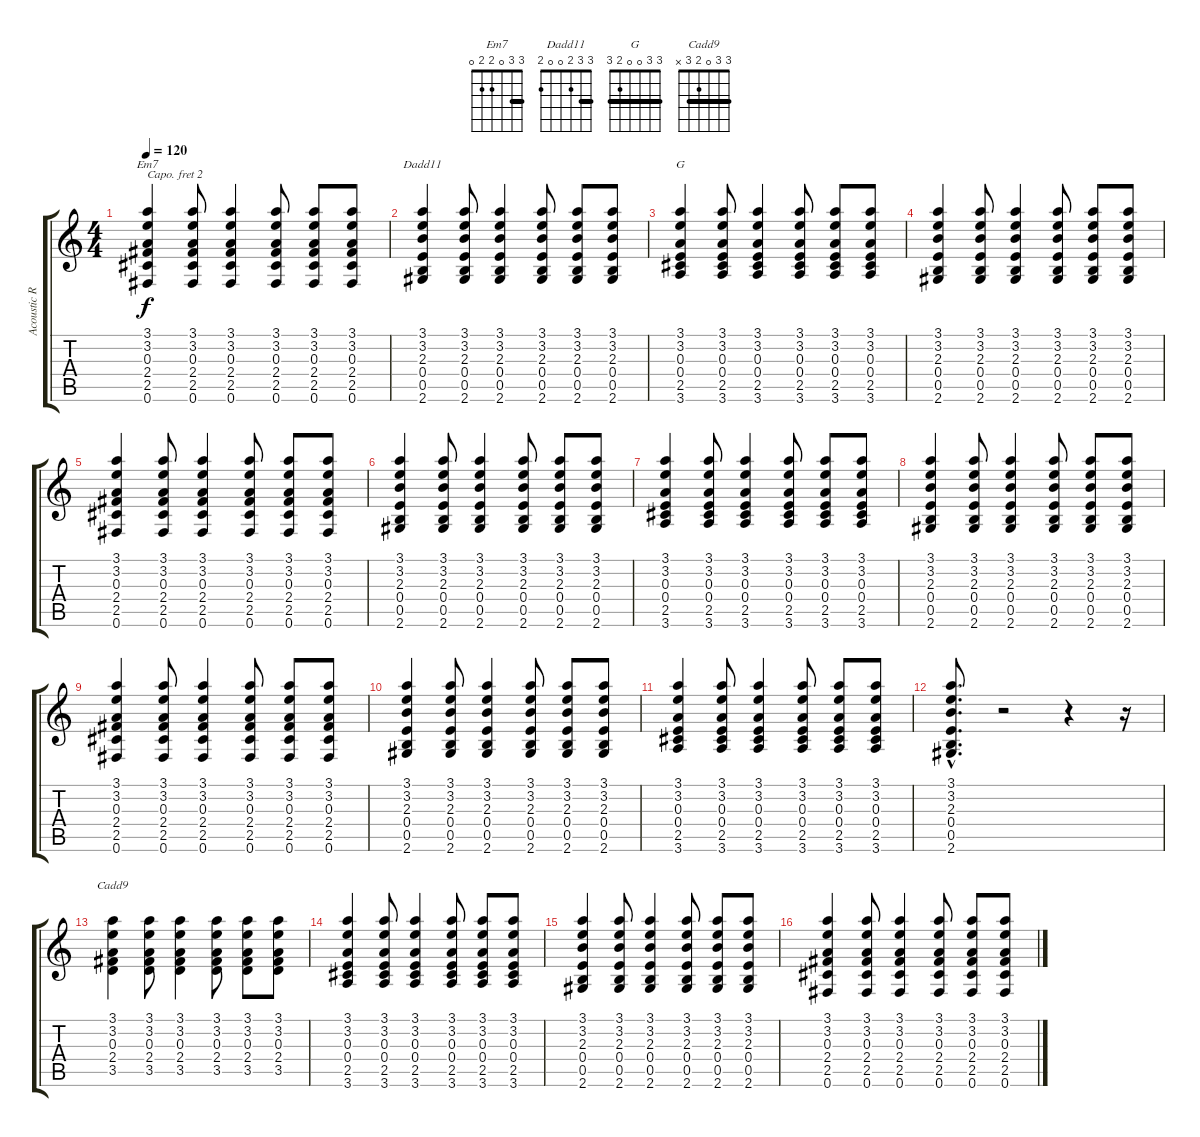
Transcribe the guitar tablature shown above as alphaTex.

\track ("Acoustic Rhythm" "Acoustic R") {instrument acousticguitarsteel}
\staff {score tabs}
\capo 2
\tuning (E4 B3 G3 D3 A2 E2) {hide}
\chord ("Em7" 3 3 0 2 2 0) {barre 3}
\chord ("Dadd11" 3 3 2 0 0 2) {barre 3}
\chord ("G" 3 3 0 0 2 3) {barre 3}
\chord ("Cadd9" 3 3 0 2 3 x) {barre 3}
\ts (4 4)
\tempo 120
\clef g2
\ks c
(3.1 3.2 0.3 2.4 2.5 0.6).4{ch "Em7" dy f} (3.1 3.2 0.3 2.4 2.5 0.6).8 (3.1 3.2 0.3 2.4 2.5 0.6).4 (3.1 3.2 0.3 2.4 2.5 0.6).8 (3.1 3.2 0.3 2.4 2.5 0.6).8 (3.1 3.2 0.3 2.4 2.5 0.6).8 |
(3.1 3.2 2.3 0.4 0.5 2.6).4{ch "Dadd11"} (3.1 3.2 2.3 0.4 0.5 2.6).8 (3.1 3.2 2.3 0.4 0.5 2.6).4 (3.1 3.2 2.3 0.4 0.5 2.6).8 (3.1 3.2 2.3 0.4 0.5 2.6).8 (3.1 3.2 2.3 0.4 0.5 2.6).8 |
(3.1 3.2 0.3 0.4 2.5 3.6).4{ch "G"} (3.1 3.2 0.3 0.4 2.5 3.6).8 (3.1 3.2 0.3 0.4 2.5 3.6).4 (3.1 3.2 0.3 0.4 2.5 3.6).8 (3.1 3.2 0.3 0.4 2.5 3.6).8 (3.1 3.2 0.3 0.4 2.5 3.6).8 |
(3.1 3.2 2.3 0.4 0.5 2.6).4 (3.1 3.2 2.3 0.4 0.5 2.6).8 (3.1 3.2 2.3 0.4 0.5 2.6).4 (3.1 3.2 2.3 0.4 0.5 2.6).8 (3.1 3.2 2.3 0.4 0.5 2.6).8 (3.1 3.2 2.3 0.4 0.5 2.6).8 |
(3.1 3.2 0.3 2.4 2.5 0.6).4 (3.1 3.2 0.3 2.4 2.5 0.6).8 (3.1 3.2 0.3 2.4 2.5 0.6).4 (3.1 3.2 0.3 2.4 2.5 0.6).8 (3.1 3.2 0.3 2.4 2.5 0.6).8 (3.1 3.2 0.3 2.4 2.5 0.6).8 |
(3.1 3.2 2.3 0.4 0.5 2.6).4 (3.1 3.2 2.3 0.4 0.5 2.6).8 (3.1 3.2 2.3 0.4 0.5 2.6).4 (3.1 3.2 2.3 0.4 0.5 2.6).8 (3.1 3.2 2.3 0.4 0.5 2.6).8 (3.1 3.2 2.3 0.4 0.5 2.6).8 |
(3.1 3.2 0.3 0.4 2.5 3.6).4 (3.1 3.2 0.3 0.4 2.5 3.6).8 (3.1 3.2 0.3 0.4 2.5 3.6).4 (3.1 3.2 0.3 0.4 2.5 3.6).8 (3.1 3.2 0.3 0.4 2.5 3.6).8 (3.1 3.2 0.3 0.4 2.5 3.6).8 |
(3.1 3.2 2.3 0.4 0.5 2.6).4 (3.1 3.2 2.3 0.4 0.5 2.6).8 (3.1 3.2 2.3 0.4 0.5 2.6).4 (3.1 3.2 2.3 0.4 0.5 2.6).8 (3.1 3.2 2.3 0.4 0.5 2.6).8 (3.1 3.2 2.3 0.4 0.5 2.6).8 |
(3.1 3.2 0.3 2.4 2.5 0.6).4 (3.1 3.2 0.3 2.4 2.5 0.6).8 (3.1 3.2 0.3 2.4 2.5 0.6).4 (3.1 3.2 0.3 2.4 2.5 0.6).8 (3.1 3.2 0.3 2.4 2.5 0.6).8 (3.1 3.2 0.3 2.4 2.5 0.6).8 |
(3.1 3.2 2.3 0.4 0.5 2.6).4 (3.1 3.2 2.3 0.4 0.5 2.6).8 (3.1 3.2 2.3 0.4 0.5 2.6).4 (3.1 3.2 2.3 0.4 0.5 2.6).8 (3.1 3.2 2.3 0.4 0.5 2.6).8 (3.1 3.2 2.3 0.4 0.5 2.6).8 |
(3.1 3.2 0.3 0.4 2.5 3.6).4 (3.1 3.2 0.3 0.4 2.5 3.6).8 (3.1 3.2 0.3 0.4 2.5 3.6).4 (3.1 3.2 0.3 0.4 2.5 3.6).8 (3.1 3.2 0.3 0.4 2.5 3.6).8 (3.1 3.2 0.3 0.4 2.5 3.6).8 |
(3.1{hac} 3.2{hac} 2.3{hac} 0.4{hac} 0.5{hac} 2.6{hac}).8{d} r.2 r.4 r.16 |
(3.1 3.2 0.3 2.4 3.5).4{ch "Cadd9"} (3.1 3.2 0.3 2.4 3.5).8 (3.1 3.2 0.3 2.4 3.5).4 (3.1 3.2 0.3 2.4 3.5).8 (3.1 3.2 0.3 2.4 3.5).8 (3.1 3.2 0.3 2.4 3.5).8 |
(3.1 3.2 0.3 0.4 2.5 3.6).4 (3.1 3.2 0.3 0.4 2.5 3.6).8 (3.1 3.2 0.3 0.4 2.5 3.6).4 (3.1 3.2 0.3 0.4 2.5 3.6).8 (3.1 3.2 0.3 0.4 2.5 3.6).8 (3.1 3.2 0.3 0.4 2.5 3.6).8 |
(3.1 3.2 2.3 0.4 0.5 2.6).4 (3.1 3.2 2.3 0.4 0.5 2.6).8 (3.1 3.2 2.3 0.4 0.5 2.6).4 (3.1 3.2 2.3 0.4 0.5 2.6).8 (3.1 3.2 2.3 0.4 0.5 2.6).8 (3.1 3.2 2.3 0.4 0.5 2.6).8 |
(3.1 3.2 0.3 2.4 2.5 0.6).4 (3.1 3.2 0.3 2.4 2.5 0.6).8 (3.1 3.2 0.3 2.4 2.5 0.6).4 (3.1 3.2 0.3 2.4 2.5 0.6).8 (3.1 3.2 0.3 2.4 2.5 0.6).8 (3.1 3.2 0.3 2.4 2.5 0.6).8
